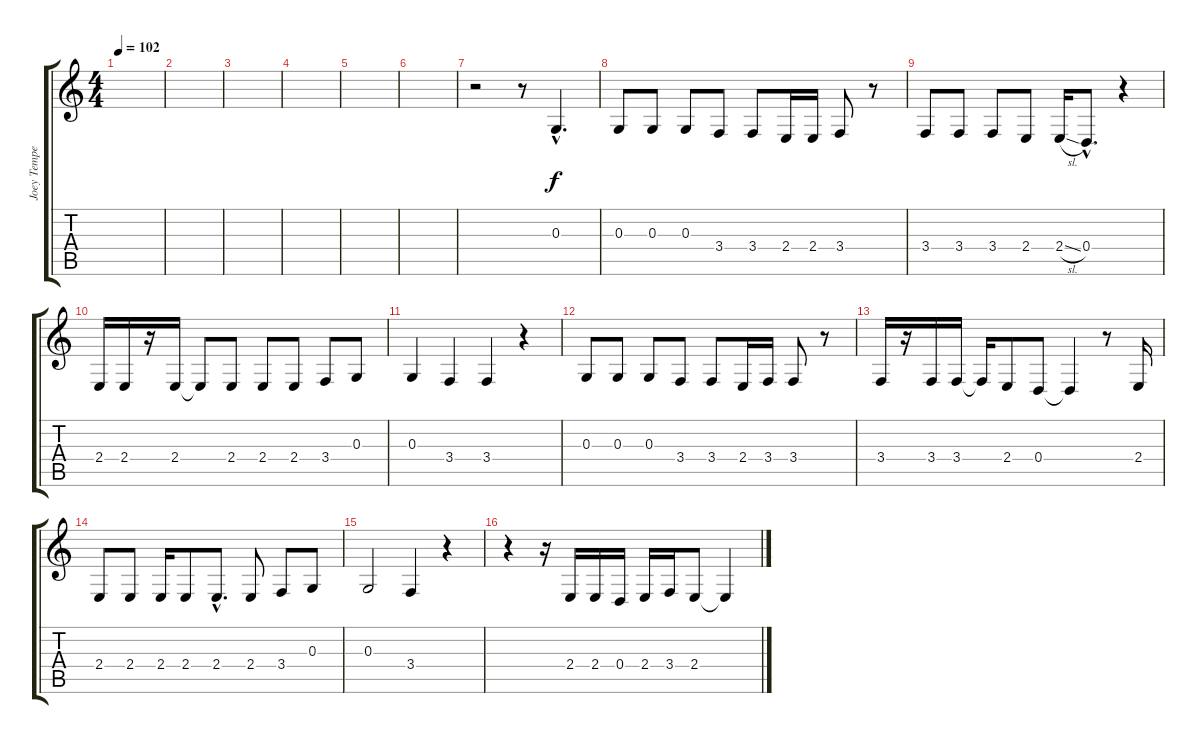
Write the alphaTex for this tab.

\track ("Joey Tempest" "Joey Tempe") {instrument lead6voice}
\staff {score tabs}
\tuning (E4 B3 G3 D3 A2 E2) {hide}
\ts (4 4)
\tempo 102
\clef g2
\ks c
|
|
|
|
|
|
r.2 r.8 0.3{hac}.4{d} |
0.3.8 0.3.8 0.3.8 3.4.8 3.4.8 2.4.16 2.4.16 3.4.8 r.8 |
3.4.8 3.4.8 3.4.8 2.4.8 2.4{sl}.16 0.4{hac}.8{d} r.4 |
2.4.16 2.4.16 r.16 2.4.16 2.4{t}.8 2.4.8 2.4.8 2.4.8 3.4.8 0.3.8 |
0.3.4 3.4.4 3.4.4 r.4 |
0.3.8 0.3.8 0.3.8 3.4.8 3.4.8 2.4.16 3.4.16 3.4.8 r.8 |
3.4.16 r.16 3.4.16 3.4.16 3.4{t}.16 2.4.8 0.4.8 0.4{t}.4 r.8 2.4.16 |
2.4.8 2.4.8 2.4.16 2.4.8 2.4{hac}.8{d} 2.4.8 3.4.8 0.3.8 |
0.3.2 3.4.4 r.4 |
r.4 r.16 2.4.16 2.4.16 0.4.16 2.4.16 3.4.16 2.4.8 2.4{t}.4
